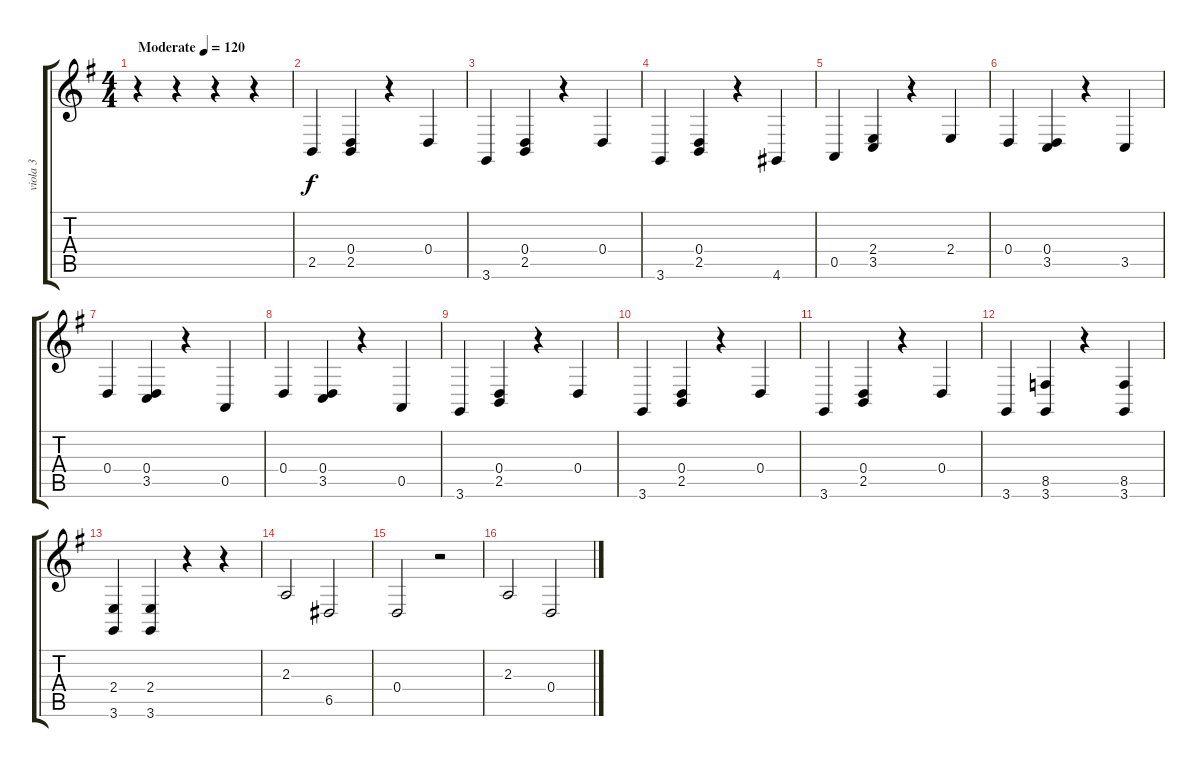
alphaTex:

\track ("viola 3" "viola 3") {instrument violin}
\staff {score tabs}
\tuning (E4 B3 G3 D3 A2 E2) {hide}
\ts (4 4)
\tempo (120 "Moderate")
\clef g2
\ks g
r.4{dy f instrument violin} r.4 r.4 r.4 |
2.5.4 (0.4 2.5).4 r.4 0.4.4 |
3.6.4 (0.4 2.5).4 r.4 0.4.4 |
3.6.4 (0.4 2.5).4 r.4 4.6.4 |
0.5.4 (2.4 3.5).4 r.4 2.4.4 |
0.4.4 (0.4 3.5).4 r.4 3.5.4 |
0.4.4 (0.4 3.5).4 r.4 0.5.4 |
0.4.4 (0.4 3.5).4 r.4 0.5.4 |
3.6.4 (0.4 2.5).4 r.4 0.4.4 |
3.6.4 (0.4 2.5).4 r.4 0.4.4 |
3.6.4 (0.4 2.5).4 r.4 0.4.4 |
3.6.4 (8.5 3.6).4 r.4 (8.5 3.6).4 |
(2.4 3.6).4 (2.4 3.6).4 r.4 r.4 |
2.3.2 6.5.2 |
0.4.2 r.2 |
2.3.2 0.4.2
